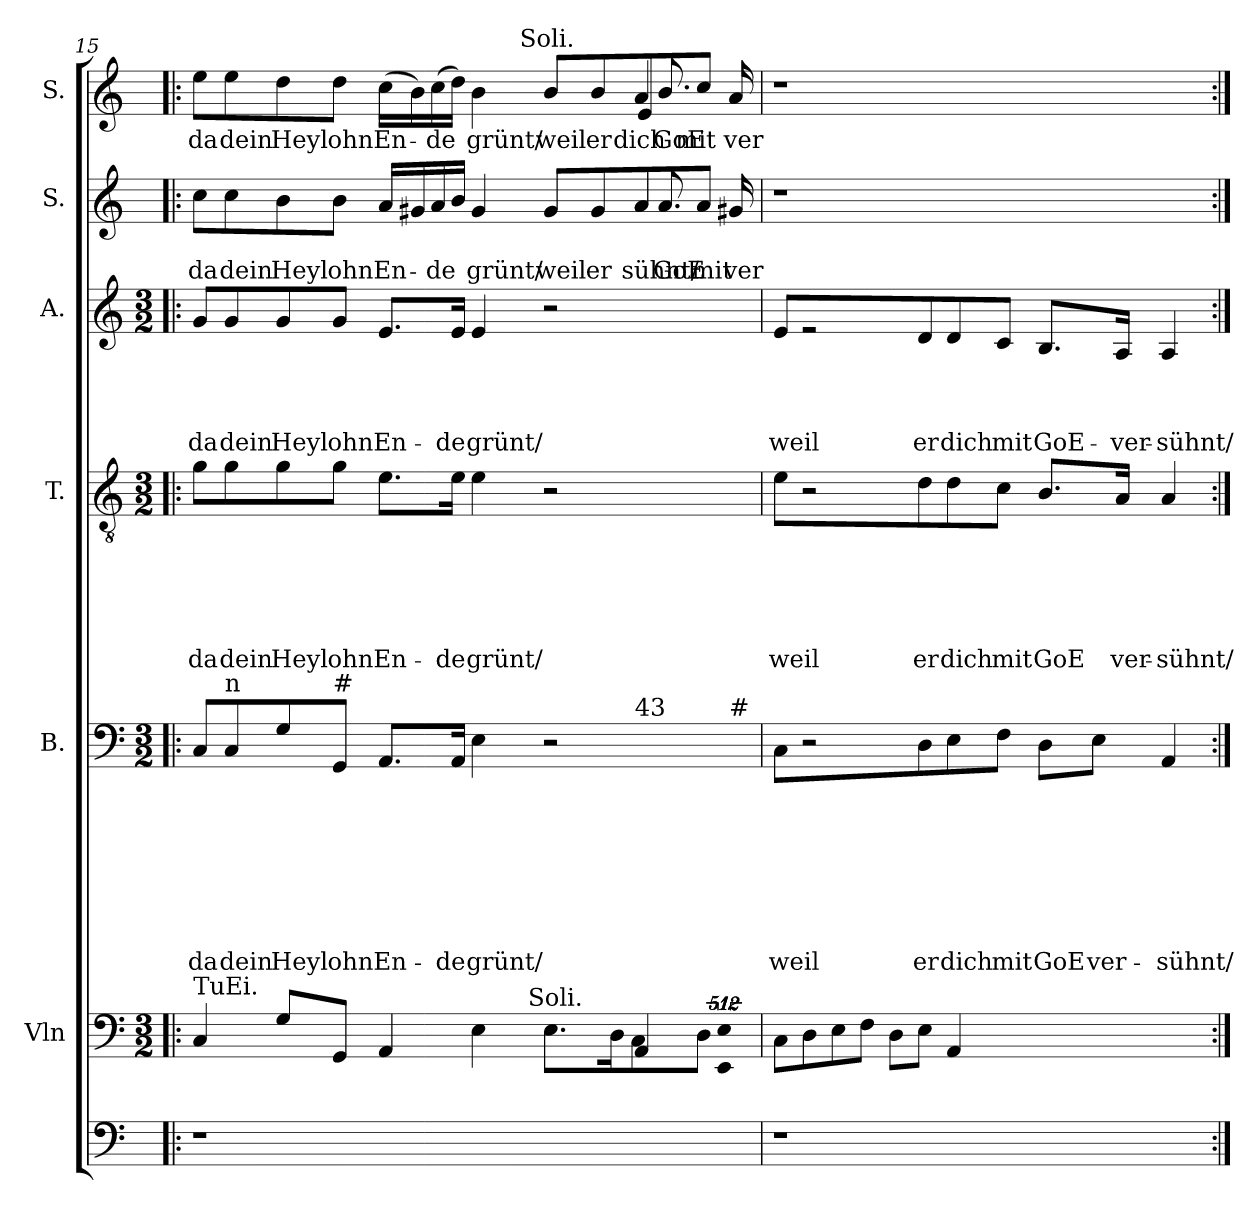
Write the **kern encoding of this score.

**kern	**kern	**kern	**text	**text	**text	**text	**text	**text	**text	**text	**kern	**text	**text	**text	**text	**text	**text	**kern	**text	**text	**text	**text	**kern	**text	**text	**kern	**text
*part7	*part6	*part5	*part5	*part5	*part5	*part5	*part5	*part5	*part5	*part5	*part4	*part4	*part4	*part4	*part4	*part4	*part4	*part3	*part3	*part3	*part3	*part3	*part2	*part2	*part2	*part1	*part1
*staff7	*staff6	*staff5	*staff5	*staff5	*staff5	*staff5	*staff5	*staff5	*staff5	*staff5	*staff4	*staff4	*staff4	*staff4	*staff4	*staff4	*staff4	*staff3	*staff3	*staff3	*staff3	*staff3	*staff2	*staff2	*staff2	*staff1	*staff1
*	*I"Vln	*I"B.	*	*	*	*	*	*	*	*	*I"T.	*	*	*	*	*	*	*I"A.	*	*	*	*	*I"S.	*	*	*I"S.	*
*	*I'Vln	*I'B.	*	*	*	*	*	*	*	*	*I'T.	*	*	*	*	*	*	*I'A.	*	*	*	*	*I'S.	*	*	*	*
!!LO:LB:g=z
*clefF4	*clefF4	*clefF4	*	*	*	*	*	*	*	*	*clefGv2	*	*	*	*	*	*	*clefG2	*	*	*	*	*clefG2	*	*	*clefG2	*
*k[]	*k[]	*k[]	*	*	*	*	*	*	*	*	*k[]	*	*	*	*	*	*	*k[]	*	*	*	*	*k[]	*	*	*k[]	*
*C:	*C:	*C:	*	*	*	*	*	*	*	*	*C:	*	*	*	*	*	*	*C:	*	*	*	*	*C:	*	*	*C:	*
*	*M3/2	*M3/2	*	*	*	*	*	*	*	*	*M3/2	*	*	*	*	*	*	*M3/2	*	*	*	*	*	*	*	*	*
=15!|:	=15!|:	=15!|:	=15!|:	=15!|:	=15!|:	=15!|:	=15!|:	=15!|:	=15!|:	=15!|:	=15!|:	=15!|:	=15!|:	=15!|:	=15!|:	=15!|:	=15!|:	=15!|:	=15!|:	=15!|:	=15!|:	=15!|:	=15!|:	=15!|:	=15!|:	=15!|:	=15!|:
*	*^	*	*	*	*	*	*	*	*	*	*	*	*	*	*	*	*	*	*	*	*	*	*	*	*	*	*
*	*	*^	*	*	*	*	*	*	*	*	*	*	*	*	*	*	*	*	*	*	*	*	*	*	*	*	*	*
*	*	*	*^	*	*	*	*	*	*	*	*	*	*	*	*	*	*	*	*	*	*	*	*	*	*	*	*	*	*
!	!	!	!	!	!	!	!	!	!	!	!	!	!	!	!	!	!	!	!	!	!	!	!	!	!	!	!	!	!LO:TX:a:t=TuEi.	!
!	!LO:TX:a:t=TuEi.	!	!	!	!	!	!	!	!	!	!	!	!	!	!	!	!	!	!	!	!	!	!	!	!	!	!	!	!	!
!	!	!	!	!	!	!	!	!	!	!	!	!	!LO:LY:b	!	!	!	!	!	!	!LO:LY:b	!	!	!	!	!LO:LY:b	!	!	!LO:LY:b	!	!LO:LY:b
*	*	*	*	*	*^	*	*	*	*	*	*	*	*	*	*	*	*	*	*	*	*	*	*	*	*	*^	*	*	*^	*
*	*	*	*	*	*	*^	*	*	*	*	*	*	*	*	*	*	*	*	*	*	*	*	*	*	*	*	*	*^	*	*	*	*^	*
*	*	*	*	*	*	*	*	*	*	*	*	*	*	*	*	*	*	*	*	*	*	*	*	*	*	*	*	*	*	*^	*	*	*	*	*^	*
1r	4C/	2.ryy	1ryy	1ryy	8C/L	1ryy	1ryy	.	.	.	.	.	.	.	da	8g\L	.	.	.	.	.	da	8g/L	.	.	.	da	8cc\L	1ryy	1ryy	1ryy	.	da	8ee\L	2.ryy	1ryy	1ryy	da
!	!	!	!	!	!LO:TX:a:t=n	!	!	!	!	!	!	!	!	!	!	!	!	!	!	!	!	!	!	!	!	!	!	!	!	!	!	!	!	!	!	!	!	!
!	!	!	!	!	!	!	!	!	!	!	!	!	!	!	!LO:LY:b	!	!	!	!	!	!	!LO:LY:b	!	!	!	!	!LO:LY:b	!	!	!	!	!	!LO:LY:b	!	!	!	!	!LO:LY:b
.	.	.	.	.	8C/	.	.	.	.	.	.	.	.	.	dein	8g\	.	.	.	.	.	dein	8g/	.	.	.	dein	8cc\	.	.	.	.	dein	8ee\	.	.	.	dein
!	!	!	!	!	!	!	!	!	!	!	!	!	!	!	!LO:LY:b	!	!	!	!	!	!	!LO:LY:b	!	!	!	!	!LO:LY:b	!	!	!	!	!	!LO:LY:b	!	!	!	!	!LO:LY:b
.	8G/L	.	.	.	8G/	.	.	.	.	.	.	.	.	.	Heyl	8g\	.	.	.	.	.	Heyl	8g/	.	.	.	Heyl	8b\	.	.	.	.	Heyl	8dd\	.	.	.	Heyl
!	!	!	!	!	!LO:TX:a:t=#	!	!	!	!	!	!	!	!	!	!	!	!	!	!	!	!	!	!	!	!	!	!	!	!	!	!	!	!	!	!	!	!	!
!	!	!	!	!	!	!	!	!	!	!	!	!	!	!	!LO:LY:b	!	!	!	!	!	!	!LO:LY:b	!	!	!	!	!LO:LY:b	!	!	!	!	!	!LO:LY:b	!	!	!	!	!LO:LY:b
.	8GG/J	.	.	.	8GG/J	.	.	.	.	.	.	.	.	.	ohn	8g\J	.	.	.	.	.	ohn	8g/J	.	.	.	ohn	8b\J	.	.	.	.	ohn	8dd\J	.	.	.	ohn
!	!	!	!	!	!	!	!	!	!	!	!	!	!	!	!LO:LY:b	!	!	!	!	!	!	!LO:LY:b	!	!	!	!	!LO:LY:b	!	!	!	!	!	!LO:LY:b	!	!	!	!	!LO:LY:b
.	4AA/	.	.	.	8.AA/L	.	.	.	.	.	.	.	.	.	En-	8.e\L	.	.	.	.	.	En-	8.e/L	.	.	.	En-	16a/LL	.	.	.	.	En-	(>16cc\LL	.	.	.	En-
.	.	.	.	.	.	.	.	.	.	.	.	.	.	.	.	.	.	.	.	.	.	.	.	.	.	.	.	16g#X/	.	.	.	.	.	16b\)	.	.	.	.
!	!	!	!	!	!	!	!	!	!	!	!	!	!	!	!	!	!	!	!	!	!	!	!	!	!	!	!	!	!	!	!	!	!LO:LY:b	!	!	!	!	!LO:LY:b
.	.	.	.	.	.	.	.	.	.	.	.	.	.	.	.	.	.	.	.	.	.	.	.	.	.	.	.	16a/	.	.	.	.	-de	(>16cc\	.	.	.	-de
!	!	!	!	!	!	!	!	!	!	!	!	!	!	!	!LO:LY:b	!	!	!	!	!	!	!LO:LY:b	!	!	!	!	!LO:LY:b	!	!	!	!	!	!	!	!	!	!	!
.	.	.	.	.	16AA/Jk	.	.	.	.	.	.	.	.	.	-de	16e\Jk	.	.	.	.	.	-de	16e/Jk	.	.	.	-de	16b/JJ	.	.	.	.	.	16dd\JJ)	.	.	.	.
!	!	!	!	!	!	!	!	!	!	!	!	!	!	!	!LO:LY:b	!	!	!	!	!	!	!LO:LY:b	!	!	!	!	!LO:LY:b	!	!	!	!	!	!LO:LY:b	!	!	!	!	!LO:LY:b
.	8ryy	4E\	.	.	4E\	.	.	.	.	.	.	.	.	.	grünt/	4e\	.	.	.	.	.	grünt/	4e/	.	.	.	grünt/	4g#/	.	.	.	.	grünt/	8.ryy	4b\	.	.	grünt/
.	16ryy	.	.	.	.	.	.	.	.	.	.	.	.	.	.	.	.	.	.	.	.	.	.	.	.	.	.	.	.	.	.	.	.	.	.	.	.	.
!	!	!	!	!	!	!	!	!	!	!	!	!	!	!	!	!	!	!	!	!	!	!	!	!	!	!	!	!	!	!	!	!	!	!LO:TX:a:t=Soli.	!	!	!	!
.	64ryy	.	.	.	.	.	.	.	.	.	.	.	.	.	.	.	.	.	.	.	.	.	.	.	.	.	.	.	.	.	.	.	.	16ryy	.	.	.	.
!	!LO:TX:a:t=Soli.	!	!	!	!	!	!	!	!	!	!	!	!	!	!	!	!	!	!	!	!	!	!	!	!	!	!	!	!	!	!	!	!	!	!	!	!	!
.	4ryy	.	.	.	.	.	.	.	.	.	.	.	.	.	.	.	.	.	.	.	.	.	.	.	.	.	.	.	.	.	.	.	.	.	.	.	.	.
!	!	!	!	!	!	!	!	!	!	!	!	!	!	!	!	!	!	!	!	!	!	!	!	!	!	!	!	!	!	!	!	!	!LO:LY:b	!	!	!	!	!LO:LY:b
2ryy	.	8.E\L	4ryy	4ryy	2r	4ryy	4..ryy	.	.	.	.	.	.	.	.	2r	.	.	.	.	.	.	2r	.	.	.	.	8g#/L	4ryy	4..ryy	4ryy	.	weil	8.ryy	8b/L	4ryy	4..ryy	weil
!	!	!	!	!	!	!	!	!	!	!	!	!	!	!	!	!	!	!	!	!	!	!	!	!	!	!	!	!	!	!	!	!	!LO:LY:b	!	!	!	!	!LO:LY:b
.	.	.	.	.	.	.	.	.	.	.	.	.	.	.	.	.	.	.	.	.	.	.	.	.	.	.	.	8g#/	.	.	.	.	er	.	8b/	.	.	er
.	.	16D\k	.	.	.	.	.	.	.	.	.	.	.	.	.	.	.	.	.	.	.	.	.	.	.	.	.	.	.	.	.	.	.	16ryy	.	.	.	.
.	32.ryy	.	.	.	.	.	.	.	.	.	.	.	.	.	.	.	.	.	.	.	.	.	.	.	.	.	.	.	.	.	.	.	.	.	.	.	.	.
!	!	!	!	!	!	!LO:TX:a:t=43	!	!	!	!	!	!	!	!	!	!	!	!	!	!	!	!	!	!	!	!	!	!	!	!	!	!	!	!	!	!	!	!
!	!	!	!	!	!	!	!	!	!	!	!	!	!	!	!	!	!	!	!	!	!	!	!	!	!	!	!	!	!	!	!	!	!LO:LY:b	!	!	!	!	!
!	!	!	!	!	!	!	!	!	!	!	!	!	!	!	!	!	!	!	!	!	!	!	!	!	!	!	!	!	!	!	!	!	!LO:LY:b	!	!	!	!	!LO:LY:b
!	!	!	!	!	!	!	!	!	!	!	!	!	!	!	!	!	!	!	!	!	!	!	!	!	!	!	!	!	!	!	!	!	!	!	!	!	!	!LO:LY:b
.	4AA/	8C<\	8ryy	8ryy	.	4ryy	.	.	.	.	.	.	.	.	.	.	.	.	.	.	.	.	.	.	.	.	.	8a/	16ryy	.	4a/	.	-sühnt/	4a/	8e/	16ryy	.	dich
!	!	!	!	!	!	!	!	!	!	!	!	!	!	!	!	!	!	!	!	!	!	!	!	!	!	!	!	!	!	!	!	!	!LO:LY:b	!	!	!	!	!LO:LY:b
.	.	.	.	.	.	.	.	.	.	.	.	.	.	.	.	.	.	.	.	.	.	.	.	.	.	.	.	.	8.a/	.	.	.	GoE	.	.	8.b/	.	GoE
!	!	!	!	!	!	!	!	!	!	!	!	!	!	!	!	!	!	!	!	!	!	!	!	!	!	!	!	!	!	!	!	!	!LO:LY:b	!	!	!	!	!LO:LY:b
.	.	8D\J	32ryy	32ryy	.	.	.	.	.	.	.	.	.	.	.	.	.	.	.	.	.	.	.	.	.	.	.	8a/J	.	.	.	.	mit	.	8cc/J	.	.	mit
.	.	.	128ryy	128ryy	.	.	.	.	.	.	.	.	.	.	.	.	.	.	.	.	.	.	.	.	.	.	.	.	.	.	.	.	.	.	.	.	.	.
.	.	.	512ryy	512ryy	.	.	.	.	.	.	.	.	.	.	.	.	.	.	.	.	.	.	.	.	.	.	.	.	.	.	.	.	.	.	.	.	.	.
.	.	.	2048.ryy	2048.ryy	.	.	.	.	.	.	.	.	.	.	.	.	.	.	.	.	.	.	.	.	.	.	.	.	.	.	.	.	.	.	.	.	.	.
!	!	!	!LO:N:vis=8	!LO:N:vis=8	!	!	!	!	!	!	!	!	!	!	!	!	!	!	!	!	!	!	!	!	!	!	!	!	!	!	!	!	!	!	!	!	!	!
.	.	.	4096%341E>/	4096%341EE/	.	.	.	.	.	.	.	.	.	.	.	.	.	.	.	.	.	.	.	.	.	.	.	.	.	.	.	.	.	.	.	.	.	.
!	!	!	!	!	!	!	!LO:TX:a:t=#	!	!	!	!	!	!	!	!	!	!	!	!	!	!	!	!	!	!	!	!	!	!	!	!	!	!	!	!	!	!	!
!	!	!	!	!	!	!	!	!	!	!	!	!	!	!	!	!	!	!	!	!	!	!	!	!	!	!	!	!	!	!	!	!	!LO:LY:b	!	!	!	!	!LO:LY:b
.	.	.	.	.	.	.	16ryy	.	.	.	.	.	.	.	.	.	.	.	.	.	.	.	.	.	.	.	.	.	.	16g#X/	.	.	ver-	.	.	.	16a/	ver-
*	*v	*v	*v	*v	*	*	*	*	*	*	*	*	*	*	*	*	*	*	*	*	*	*	*	*	*	*	*	*	*	*v	*v	*	*	*	*	*	*	*
!!LO:PB:g=z
=16	=16	=16	=16	=16	=16	=16	=16	=16	=16	=16	=16	=16	=16	=16	=16	=16	=16	=16	=16	=16	=16	=16	=16	=16	=16	=16	=16	=16	=16	=16	=16	=16	=16	=16
!	!	!	!	!	!	!	!	!	!	!	!	!LO:LY:b	!	!	!	!	!	!	!LO:LY:b	!	!	!	!	!LO:LY:b	!	!	!	!	!	!	!	!	!	!
*	*	*	*	*	*	*	*	*	*	*	*	*	*	*	*	*	*	*	*	*	*	*	*	*	*v	*v	*v	*	*	*	*	*	*	*
*	*	*v	*v	*v	*	*	*	*	*	*	*	*	*	*	*	*	*	*	*	*	*	*	*	*	*	*	*	*v	*v	*v	*v	*
1r	8C\L	8C\L	.	.	.	.	.	.	.	weil	8e\L	.	.	.	.	.	weil	8e/L	.	.	.	weil	1r	.	.	1r	.
.	8D\	2r	.	.	.	.	.	.	.	.	2r	.	.	.	.	.	.	2r	.	.	.	.	.	.	.	.	.
.	8E>\	.	.	.	.	.	.	.	.	.	.	.	.	.	.	.	.	.	.	.	.	.	.	.	.	.	.
.	8F\J	.	.	.	.	.	.	.	.	.	.	.	.	.	.	.	.	.	.	.	.	.	.	.	.	.	.
.	8D>\L	.	.	.	.	.	.	.	.	.	.	.	.	.	.	.	.	.	.	.	.	.	.	.	.	.	.
!	!	!	!	!	!	!	!	!	!	!LO:LY:b	!	!	!	!	!	!	!LO:LY:b	!	!	!	!	!LO:LY:b	!	!	!	!	!
.	8E\J	8D\	.	.	.	.	.	.	.	er	8d\	.	.	.	.	.	er	8d/	.	.	.	er	.	.	.	.	.
!	!	!	!	!	!	!	!	!	!	!LO:LY:b	!	!	!	!	!	!	!LO:LY:b	!	!	!	!	!LO:LY:b	!	!	!	!	!
.	4AA/	8E\	.	.	.	.	.	.	.	dich	8d\	.	.	.	.	.	dich	8d/	.	.	.	dich	.	.	.	.	.
!	!	!	!	!	!	!	!	!	!	!LO:LY:b	!	!	!	!	!	!	!LO:LY:b	!	!	!	!	!LO:LY:b	!	!	!	!	!
.	.	8F\J	.	.	.	.	.	.	.	mit	8c\J	.	.	.	.	.	mit	8c/J	.	.	.	mit	.	.	.	.	.
!	!	!	!	!	!	!	!	!	!	!LO:LY:b	!	!	!	!	!	!	!LO:LY:b	!	!	!	!	!LO:LY:b	!	!	!	!	!
2ryy	2ryy	8D\L	.	.	.	.	.	.	.	GoE	8.B/L	.	.	.	.	.	GoE	8.B/L	.	.	.	GoE-	2ryy	.	.	8.ryy	.
!	!	!	!	!	!	!	!	!	!	!LO:LY:b	!	!	!	!	!	!	!	!	!	!	!	!	!	!	!	!	!
.	.	8E\J	.	.	.	.	.	.	.	ver-	.	.	.	.	.	.	.	.	.	.	.	.	.	.	.	.	.
!	!	!	!	!	!	!	!	!	!	!	!	!	!	!	!	!	!LO:LY:b	!	!	!	!	!LO:LY:b	!	!	!	!	!
.	.	.	.	.	.	.	.	.	.	.	16A/Jk	.	.	.	.	.	ver-	16A/Jk	.	.	.	-ver-	.	.	.	4ryy	.
!	!	!	!	!	!	!	!	!	!	!LO:LY:b	!	!	!	!	!	!	!LO:LY:b	!	!	!	!	!LO:LY:b	!	!	!	!	!
.	.	4AA/	.	.	.	.	.	.	.	-sühnt/	4A/	.	.	.	.	.	-sühnt/	4A/	.	.	.	-sühnt/	.	.	.	.	.
.	.	.	.	.	.	.	.	.	.	.	.	.	.	.	.	.	.	.	.	.	.	.	.	.	.	16ryy	.
=:|!	=:|!	=:|!	=:|!	=:|!	=:|!	=:|!	=:|!	=:|!	=:|!	=:|!	=:|!	=:|!	=:|!	=:|!	=:|!	=:|!	=:|!	=:|!	=:|!	=:|!	=:|!	=:|!	=:|!	=:|!	=:|!	=:|!	=:|!
*-	*-	*-	*-	*-	*-	*-	*-	*-	*-	*-	*-	*-	*-	*-	*-	*-	*-	*-	*-	*-	*-	*-	*-	*-	*-	*-	*-
